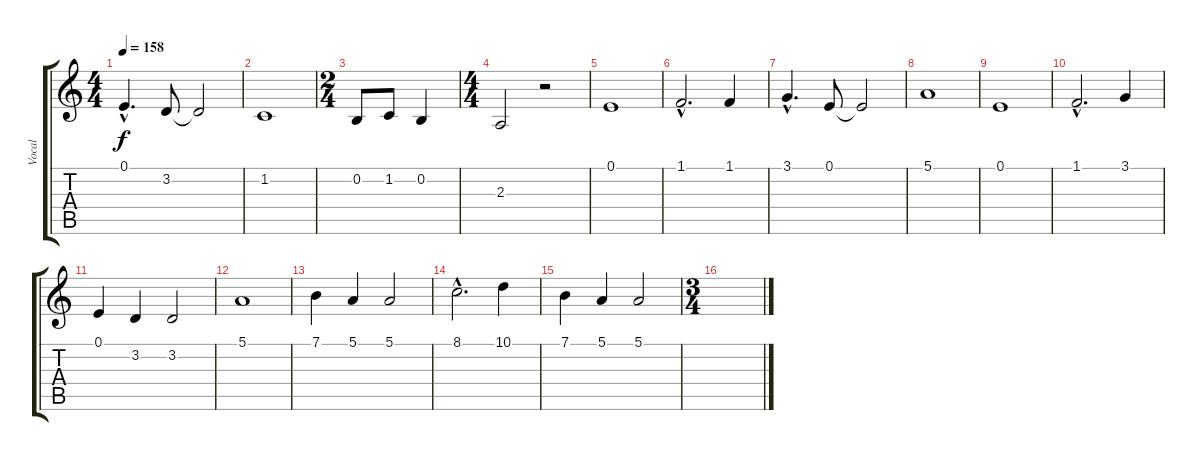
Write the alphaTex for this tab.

\track ("Vocal" "Vocal") {instrument lead2sawtooth}
\staff {score tabs}
\tuning (E4 B3 G3 D3 A2 E2) {hide}
\ts (4 4)
\tempo 158
\clef g2
\ks c
0.1{hac}.4{d dy f} 3.2.8 3.2{t}.2 |
1.2.1 |
\ts (2 4)
0.2.8 1.2.8 0.2.4 |
\ts (4 4)
2.3.2 r.2 |
0.1.1 |
1.1{hac}.2{d} 1.1.4 |
3.1{hac}.4{d} 0.1.8 0.1{t}.2 |
5.1.1 |
0.1.1 |
1.1{hac}.2{d} 3.1.4 |
0.1.4 3.2.4 3.2.2 |
5.1.1 |
7.1.4 5.1.4 5.1.2 |
8.1{hac}.2{d} 10.1.4 |
7.1.4 5.1.4 5.1.2 |
\ts (3 4)
